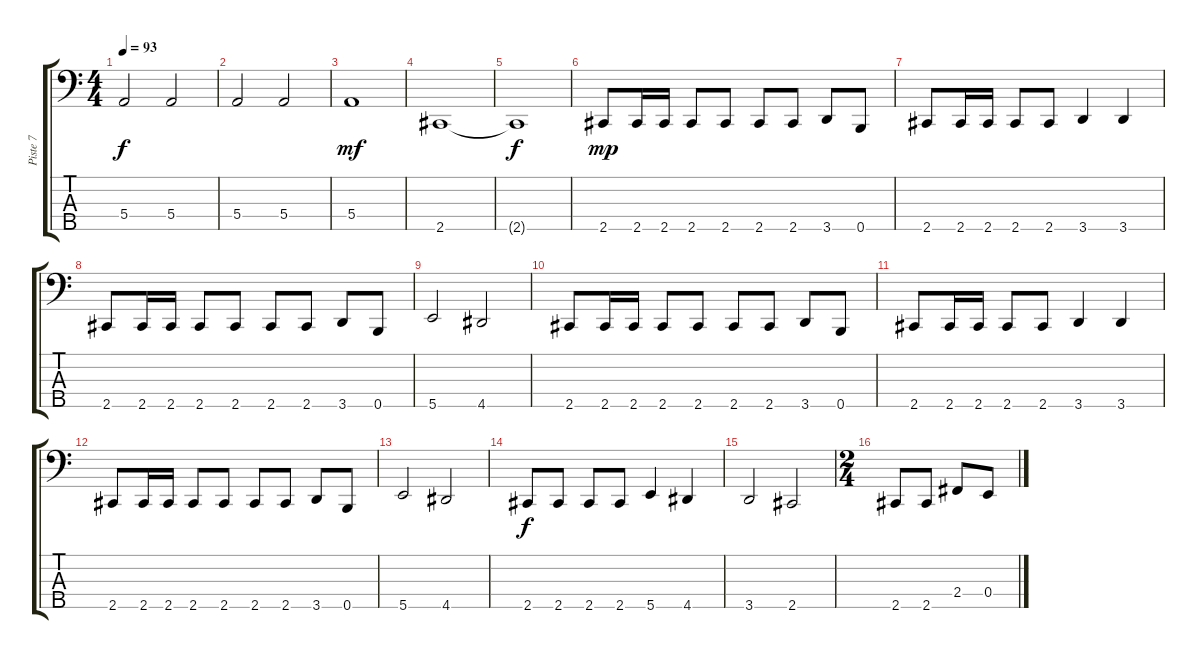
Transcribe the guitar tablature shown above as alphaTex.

\track ("Piste 7" "Piste 7") {instrument electricbassfinger}
\staff {score tabs}
\tuning (G2 D2 A1 E1 B0) {hide}
\ts (4 4)
\tempo 93
\clef f4
\ks c
5.4.2{dy f} 5.4.2 |
5.4.2 5.4.2 |
5.4.1{dy mf} |
2.5.1 |
2.5{t}.1{dy f} |
2.5.8{dy mp} 2.5.16 2.5.16 2.5.8 2.5.8 2.5.8 2.5.8 3.5.8 0.5.8 |
2.5.8 2.5.16 2.5.16 2.5.8 2.5.8 3.5.4 3.5.4 |
2.5.8 2.5.16 2.5.16 2.5.8 2.5.8 2.5.8 2.5.8 3.5.8 0.5.8 |
5.5.2 4.5.2 |
2.5.8 2.5.16 2.5.16 2.5.8 2.5.8 2.5.8 2.5.8 3.5.8 0.5.8 |
2.5.8 2.5.16 2.5.16 2.5.8 2.5.8 3.5.4 3.5.4 |
2.5.8 2.5.16 2.5.16 2.5.8 2.5.8 2.5.8 2.5.8 3.5.8 0.5.8 |
5.5.2 4.5.2 |
2.5.8{dy f} 2.5.8 2.5.8 2.5.8 5.5.4 4.5.4 |
3.5.2 2.5.2 |
\ts (2 4)
2.5.8 2.5.8 2.4.8 0.4.8
